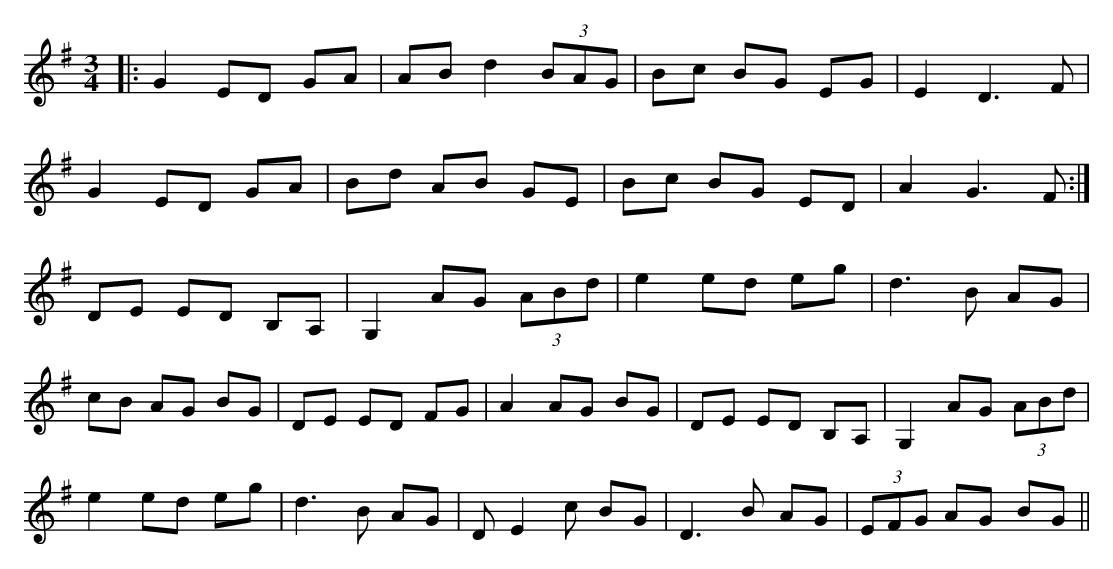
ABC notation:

X:1
M:3/4
K:G
|:G2 ED GA|AB d2 (3BAG|Bc BG EG|E2 D3 F|
 G2 ED GA|Bd AB GE|Bc BG ED|A2 G3 F:|
DE ED B,A,|G,2 AG (3ABd|e2 ed eg|d3 B AG|
cB AG BG|DE ED FG|A2 AG BG|DE ED B,A,|G,2 AG (3ABd|
e2 ed eg|d3 B AG|DE2 c BG|D3 B AG|(3EFG AG BG||
